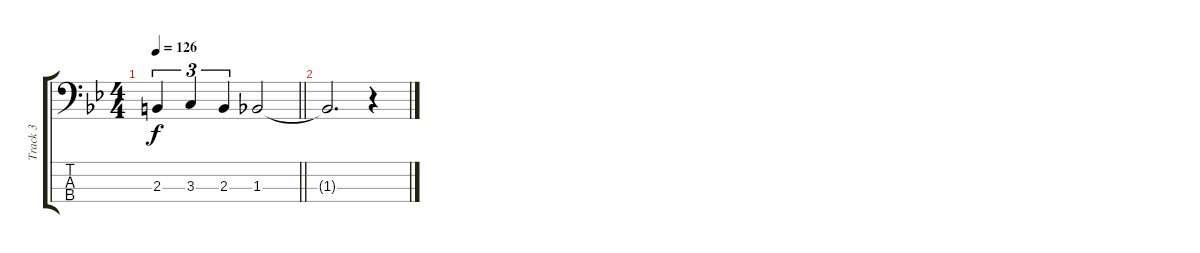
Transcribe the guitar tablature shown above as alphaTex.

\track ("Track 3" "Track 3") {instrument electricbassfinger}
\staff {score tabs}
\tuning (G2 D2 A1 E1) {hide}
\ts (4 4)
\tempo 126
\clef f4
\barLineRight lightlight
\ks bb
2.3.4{tu (3 2) dy f} 3.3.4{tu (3 2)} 2.3.4{tu (3 2)} 1.3.2 |
1.3{t}.2{d} r.4
